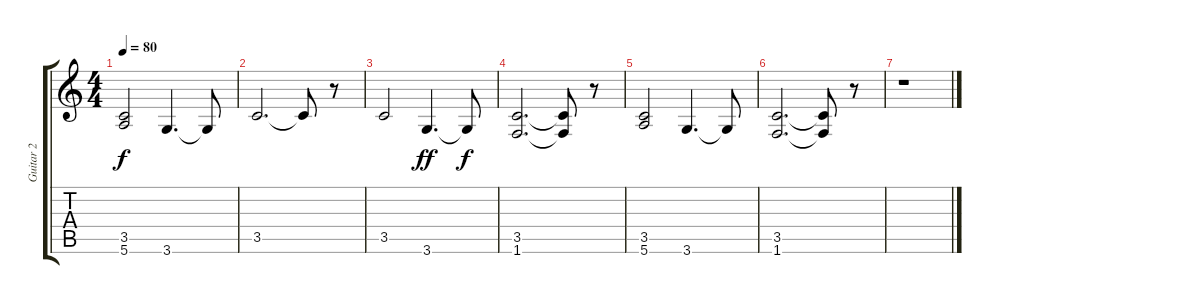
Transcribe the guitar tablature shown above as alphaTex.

\track ("Guitar 2" "Guitar 2") {instrument overdrivenguitar}
\staff {score tabs}
\tuning (E4 B3 G3 D3 A2 E2) {hide}
\ts (4 4)
\tempo 80
\clef g2
\ks c
(3.5 5.6).2{dy f} 3.6.4{d} 3.6{t}.8 |
3.5.2{d} 3.5{t}.8 r.8 |
3.5.2 3.6.4{d dy ff} 3.6{t}.8{dy f} |
(3.5 1.6).2{d} (3.5{t} 1.6{t}).8 r.8 |
(3.5 5.6).2 3.6.4{d} 3.6{t}.8 |
(3.5 1.6).2{d} (3.5{t} 1.6{t}).8 r.8 |
r.1
